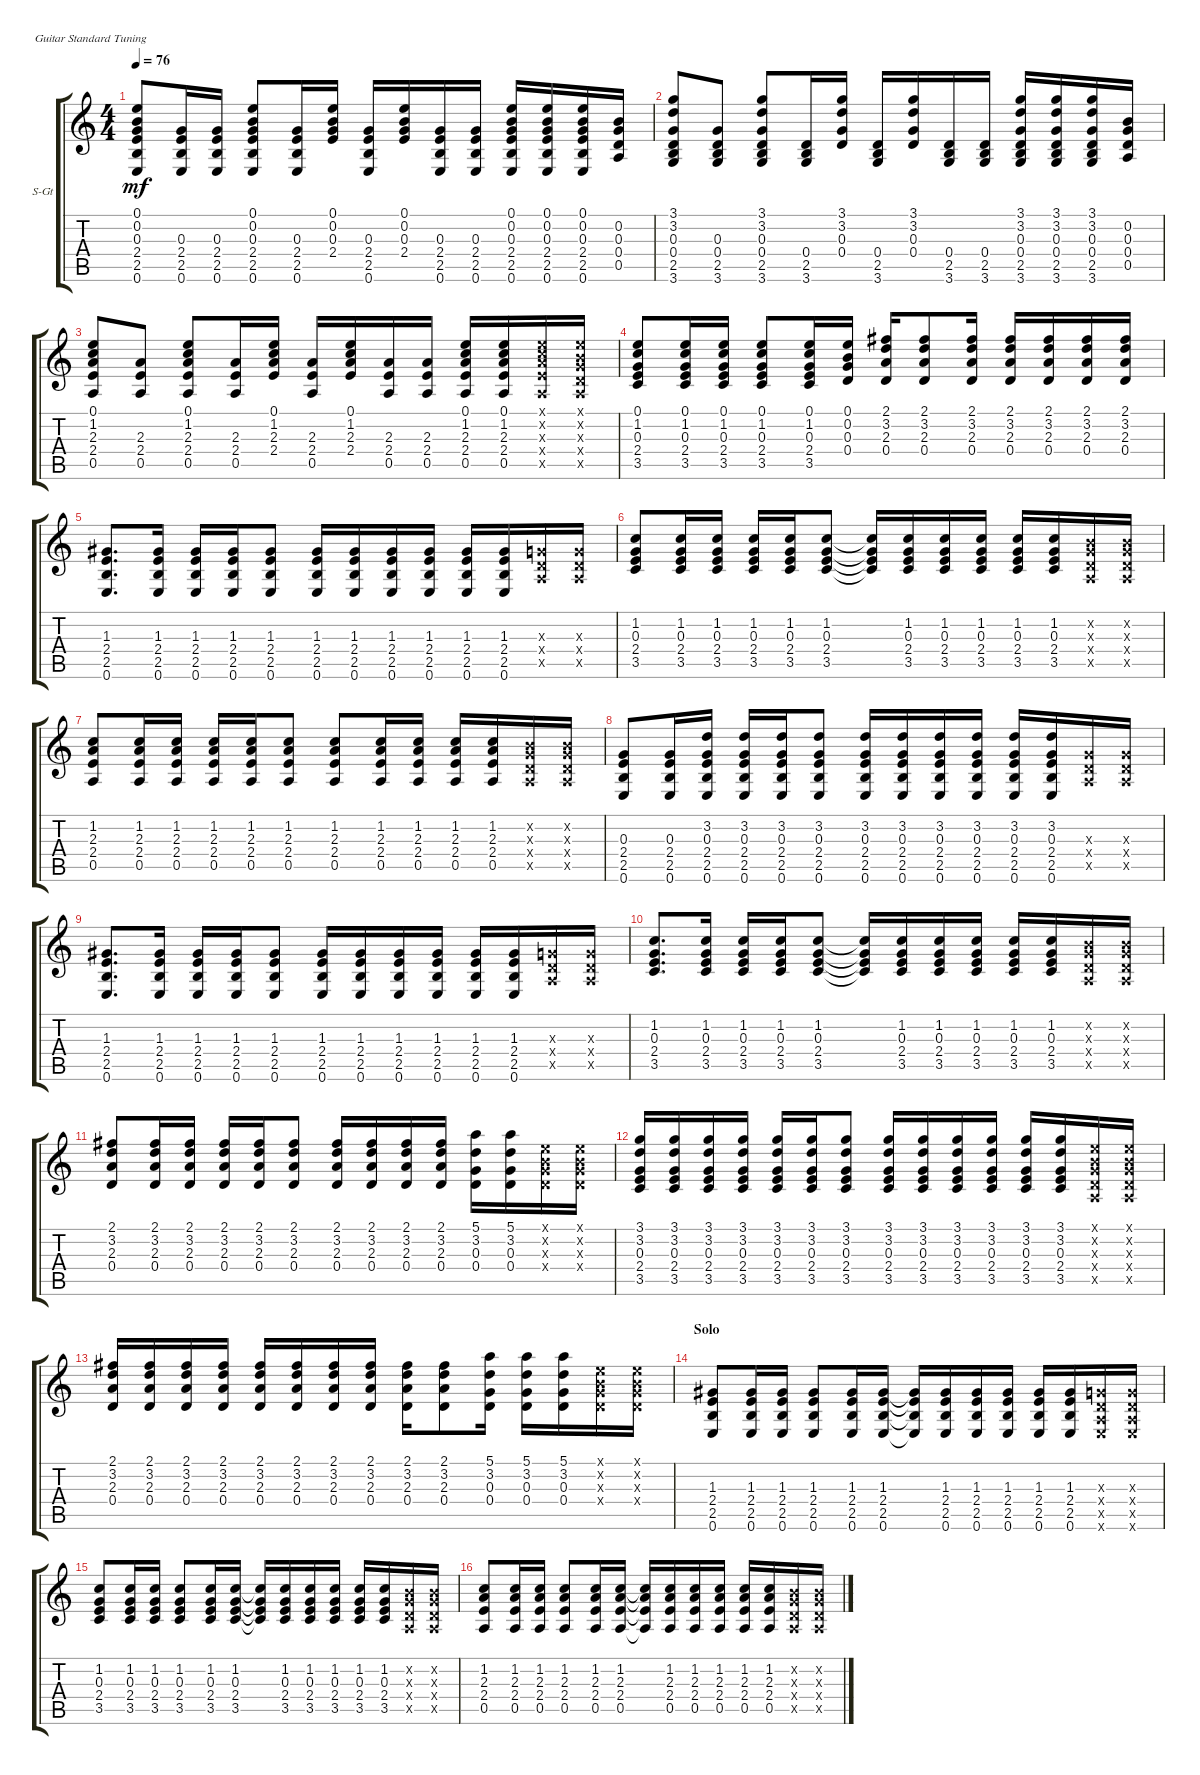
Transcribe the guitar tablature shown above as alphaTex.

\defaultSystemsLayout 4
\bracketExtendMode groupsimilarinstruments
\firstSystemTrackNameOrientation horizontal
\otherSystemsTrackNameOrientation horizontal
\track ("Zacky (acoustic)" "S-Gt") {instrument acousticguitarsteel}
\staff {score tabs}
\tuning (E4 B3 G3 D3 A2 E2)
\ts (4 4)
\tempo 76
\clef g2
\ks c
(0.6 2.5 2.4 0.3 0.2 0.1).8{dy mf} (0.3 2.4 2.5 0.6).16 (0.3 2.4 2.5 0.6).16 (0.6 2.5 2.4 0.3 0.2 0.1).8 (0.3 2.4 2.5 0.6).16 (2.4 0.3 0.2 0.1).16 (0.3 2.4 2.5 0.6).16 (2.4 0.3 0.2 0.1).16 (0.3 2.4 2.5 0.6).16 (0.3 2.4 2.5 0.6).16 (0.6 2.5 2.4 0.3 0.2 0.1).16 (0.6 2.5 2.4 0.3 0.2 0.1).16 (0.6 2.5 2.4 0.3 0.2 0.1).16 (0.5 0.4 0.3 0.2).16 |
(3.2 3.1 0.3 0.4 2.5 3.6).8 (3.6 2.5 0.4 0.3).8 (0.3 0.4 2.5 3.6 3.2 3.1).8 (3.6 2.5 0.4).16 (0.4 0.3 3.2 3.1).16 (3.6 2.5 0.4).16 (0.4 0.3 3.2 3.1).16 (3.6 2.5 0.4).16 (3.6 2.5 0.4).16 (0.3 0.4 2.5 3.6 3.2 3.1).16 (0.3 0.4 2.5 3.6 3.2 3.1).16 (0.3 0.4 2.5 3.6 3.2 3.1).16 (0.3 0.2 0.4 0.5).16 |
(0.5 2.4 2.3 1.2 0.1).8 (0.5 2.4 2.3).8 (2.3 2.4 0.5 1.2 0.1).8 (2.3 2.4 0.5).16 (2.4 2.3 1.2 0.1).16 (2.3 2.4 0.5).16 (2.4 2.3 1.2 0.1).16 (2.3 2.4 0.5).16 (0.5 2.4 2.3).16 (2.3 2.4 0.5 1.2 0.1).16 (2.3 2.4 0.5 1.2 0.1).16 (2.3{x} 2.4{x} 0.5{x} 1.2{x} 0.1{x}).16 (0.2{x} 0.3{x} 0.4{x} 0.5{x} 0.1{x}).16 |
(0.1 1.2 0.3 2.4 3.5).8 (3.5 2.4 0.3 1.2 0.1).16 (3.5 2.4 0.3 1.2 0.1).16 (0.1 1.2 0.3 2.4 3.5).8 (3.5 2.4 0.3 1.2 0.1).16 (0.2 0.1 0.3 0.4).16 (0.4 2.3 3.2 2.1).16 (2.1 3.2 2.3 0.4).8 (0.4 2.3 3.2 2.1).16 (2.1 3.2 2.3 0.4).16 (0.4 2.3 3.2 2.1).16 (2.1 3.2 2.3 0.4).16 (0.4 2.3 3.2 2.1).16 |
(2.5 2.4 1.3 0.6).8{d} (1.3 2.4 2.5 0.6).16 (1.3 2.4 2.5 0.6).16 (1.3 2.4 2.5 0.6).16 (2.5 2.4 1.3 0.6).8 (1.3 2.4 2.5 0.6).16 (1.3 2.4 2.5 0.6).16 (1.3 2.4 2.5 0.6).16 (1.3 2.4 2.5 0.6).16 (1.3 2.4 2.5 0.6).16 (1.3 2.4 2.5 0.6).16 (0.3{x} 0.4{x} 0.5{x}).16 (0.5{x} 0.4{x} 0.3{x}).16 |
(3.5 2.4 0.3 1.2).8 (1.2 0.3 2.4 3.5).16 (1.2 0.3 2.4 3.5).16 (1.2 0.3 2.4 3.5).16 (1.2 0.3 2.4 3.5).16 (3.5 2.4 0.3 1.2).8 (1.2{t} 0.3{t} 2.4{t} 3.5{t}).16 (1.2 0.3 2.4 3.5).16 (1.2 0.3 2.4 3.5).16 (1.2 0.3 2.4 3.5).16 (1.2 0.3 2.4 3.5).16 (1.2 0.3 2.4 3.5).16 (0.2{x} 0.3{x} 0.4{x} 0.5{x}).16 (0.5{x} 0.4{x} 0.3{x} 0.2{x}).16 |
(1.2 2.3 2.4 0.5).8 (0.5 2.4 2.3 1.2).16 (0.5 2.4 2.3 1.2).16 (0.5 2.4 2.3 1.2).16 (0.5 2.4 2.3 1.2).16 (1.2 2.3 2.4 0.5).8 (1.2 2.3 2.4 0.5).8 (0.5 2.4 2.3 1.2).16 (0.5 2.4 2.3 1.2).16 (0.5 2.4 2.3 1.2).16 (0.5 2.4 2.3 1.2).16 (0.5{x} 0.4{x} 0.3{x} 0.2{x}).16 (0.2{x} 0.3{x} 0.4{x} 0.5{x}).16 |
(0.6 2.5 2.4 0.3).8 (0.3 2.4 2.5 0.6).16 (0.6 2.5 2.4 0.3 3.2).16 (0.6 2.5 2.4 0.3 3.2).16 (0.6 2.5 2.4 0.3 3.2).16 (0.6 2.5 2.4 0.3 3.2).8 (0.6 2.5 2.4 0.3 3.2).16 (0.6 2.5 2.4 0.3 3.2).16 (0.6 2.5 2.4 0.3 3.2).16 (0.6 2.5 2.4 0.3 3.2).16 (0.6 2.5 2.4 0.3 3.2).16 (0.6 2.5 2.4 0.3 3.2).16 (0.3{x} 0.4{x} 0.5{x}).16 (0.5{x} 0.4{x} 0.3{x}).16 |
(0.6 2.5 2.4 1.3).8{d} (1.3 2.4 2.5 0.6).16 (1.3 2.4 2.5 0.6).16 (1.3 2.4 2.5 0.6).16 (0.6 2.5 2.4 1.3).8 (1.3 2.4 2.5 0.6).16 (1.3 2.4 2.5 0.6).16 (1.3 2.4 2.5 0.6).16 (1.3 2.4 2.5 0.6).16 (1.3 2.4 2.5 0.6).16 (1.3 2.4 2.5 0.6).16 (0.3{x} 0.4{x} 0.5{x}).16 (0.5{x} 0.4{x} 0.3{x}).16 |
(3.5 2.4 0.3 1.2).8{d} (1.2 0.3 2.4 3.5).16 (1.2 0.3 2.4 3.5).16 (1.2 0.3 2.4 3.5).16 (3.5 2.4 0.3 1.2).8 (1.2{t} 0.3{t} 2.4{t} 3.5{t}).16 (3.5 2.4 0.3 1.2).16 (1.2 0.3 2.4 3.5).16 (3.5 2.4 0.3 1.2).16 (1.2 0.3 2.4 3.5).16 (3.5 2.4 0.3 1.2).16 (0.2{x} 0.3{x} 0.4{x} 0.5{x}).16 (0.5{x} 0.4{x} 0.3{x} 0.2{x}).16 |
(2.1 3.2 2.3 0.4).8 (0.4 2.3 3.2 2.1).16 (2.1 3.2 2.3 0.4).16 (0.4 2.3 3.2 2.1).16 (2.1 3.2 2.3 0.4).16 (2.1 3.2 2.3 0.4).8 (0.4 2.3 3.2 2.1).16 (2.1 3.2 2.3 0.4).16 (0.4 2.3 3.2 2.1).16 (2.1 3.2 2.3 0.4).16 (0.4 0.3 3.2 5.1).16 (3.2 5.1 0.3 0.4).16 (0.4{x} 0.3{x} 0.2{x} 0.1{x}).16 (0.1{x} 0.2{x} 0.3{x} 0.4{x}).16 |
(3.5 2.4 0.3 3.2 3.1).16 (3.1 3.2 0.3 2.4 3.5).16 (3.5 2.4 0.3 3.2 3.1).16 (3.1 3.2 0.3 2.4 3.5).16 (3.5 2.4 0.3 3.2 3.1).16 (3.1 3.2 0.3 2.4 3.5).16 (3.5 2.4 0.3 3.2 3.1).8 (3.1 3.2 0.3 2.4 3.5).16 (3.5 2.4 0.3 3.2 3.1).16 (3.1 3.2 0.3 2.4 3.5).16 (3.5 2.4 0.3 3.2 3.1).16 (3.1 3.2 0.3 2.4 3.5).16 (3.5 2.4 0.3 3.2 3.1).16 (0.2{x} 0.1{x} 0.3{x} 0.4{x} 0.5{x}).16 (0.5{x} 0.4{x} 0.3{x} 0.2{x} 0.1{x}).16 |
(2.1 3.2 2.3 0.4).16 (0.4 2.3 3.2 2.1).16 (2.1 3.2 2.3 0.4).16 (0.4 2.3 3.2 2.1).16 (2.1 3.2 2.3 0.4).16 (2.1 3.2 2.3 0.4).16 (0.4 2.3 3.2 2.1).16 (2.1 3.2 2.3 0.4).16 (0.4 2.3 3.2 2.1).16 (2.1 3.2 2.3 0.4).8 (0.4 0.3 3.2 5.1).16 (3.2 5.1 0.3 0.4).16 (0.4 0.3 3.2 5.1).16 (0.1{x} 0.2{x} 0.3{x} 0.4{x}).16 (0.1{x} 0.2{x} 0.3{x} 0.4{x}).16 |
\section ("" "Solo")
(0.6 2.5 2.4 1.3).8 (1.3 2.4 2.5 0.6).16 (0.6 2.5 2.4 1.3).16 (0.6 2.5 2.4 1.3).8 (1.3 2.4 2.5 0.6).16 (0.6 2.5 2.4 1.3).16 (1.3{t} 2.4{t} 2.5{t} 0.6{t}).16 (1.3 2.4 2.5 0.6).16 (0.6 2.5 2.4 1.3).16 (0.6 2.5 2.4 1.3).16 (0.6 2.5 2.4 1.3).16 (0.6 2.5 2.4 1.3).16 (0.3{x} 0.4{x} 0.5{x} 0.6{x}).16 (0.5{x} 0.4{x} 0.3{x} 0.6{x}).16 |
(3.5 2.4 0.3 1.2).8 (0.3 2.4 3.5 1.2).16 (3.5 2.4 0.3 1.2).16 (3.5 2.4 0.3 1.2).8 (0.3 2.4 3.5 1.2).16 (3.5 2.4 0.3 1.2).16 (0.3{t} 2.4{t} 3.5{t} 1.2{t}).16 (0.3 2.4 3.5 1.2).16 (3.5 2.4 0.3 1.2).16 (3.5 2.4 0.3 1.2).16 (3.5 2.4 0.3 1.2).16 (3.5 2.4 0.3 1.2).16 (0.3{x} 0.4{x} 0.5{x} 0.2{x}).16 (0.5{x} 0.4{x} 0.3{x} 0.2{x}).16 |
(0.5 2.4 2.3 1.2).8 (2.3 2.4 0.5 1.2).16 (0.5 2.4 2.3 1.2).16 (0.5 2.4 2.3 1.2).8 (2.3 2.4 0.5 1.2).16 (0.5 2.4 2.3 1.2).16 (2.3{t} 2.4{t} 0.5{t} 1.2{t}).16 (2.3 2.4 0.5 1.2).16 (0.5 2.4 2.3 1.2).16 (0.5 2.4 2.3 1.2).16 (0.5 2.4 2.3 1.2).16 (0.5 2.4 2.3 1.2).16 (0.3{x} 0.4{x} 0.5{x} 0.2{x}).16 (0.5{x} 0.4{x} 0.3{x} 0.2{x}).16
